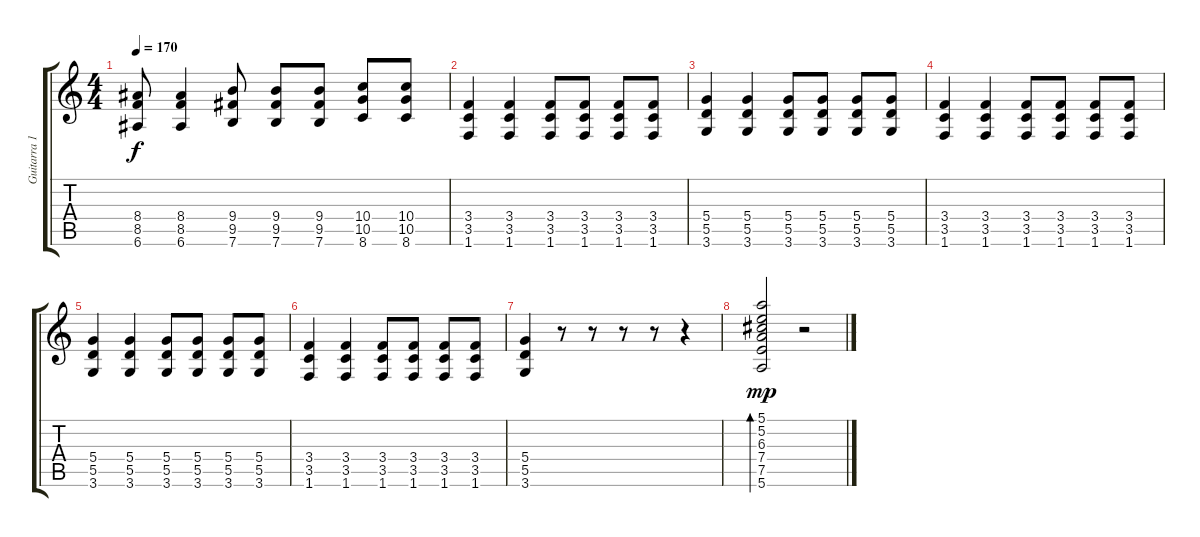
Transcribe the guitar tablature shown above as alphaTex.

\track ("Guitarra 1" "Guitarra 1") {instrument overdrivenguitar}
\staff {score tabs}
\tuning (E4 B3 G3 D3 A2 E2) {hide}
\ts (4 4)
\tempo 170
\clef g2
\ks c
(8.4 8.5 6.6).8{dy f} (8.4 8.5 6.6).4 (9.4 9.5 7.6).8 (9.4 9.5 7.6).8 (9.4 9.5 7.6).8 (10.4 10.5 8.6).8 (10.4 10.5 8.6).8 |
(3.4 3.5 1.6).4 (3.4 3.5 1.6).4 (3.4 3.5 1.6).8 (3.4 3.5 1.6).8 (3.4 3.5 1.6).8 (3.4 3.5 1.6).8 |
(5.4 5.5 3.6).4 (5.4 5.5 3.6).4 (5.4 5.5 3.6).8 (5.4 5.5 3.6).8 (5.4 5.5 3.6).8 (5.4 5.5 3.6).8 |
(3.4 3.5 1.6).4 (3.4 3.5 1.6).4 (3.4 3.5 1.6).8 (3.4 3.5 1.6).8 (3.4 3.5 1.6).8 (3.4 3.5 1.6).8 |
(5.4 5.5 3.6).4 (5.4 5.5 3.6).4 (5.4 5.5 3.6).8 (5.4 5.5 3.6).8 (5.4 5.5 3.6).8 (5.4 5.5 3.6).8 |
(3.4 3.5 1.6).4 (3.4 3.5 1.6).4 (3.4 3.5 1.6).8 (3.4 3.5 1.6).8 (3.4 3.5 1.6).8 (3.4 3.5 1.6).8 |
(5.4 5.5 3.6).4 r.8 r.8 r.8 r.8 r.4 |
(5.1 5.2 6.3 7.4 7.5 5.6).2{bd 480 dy mp} r.2
